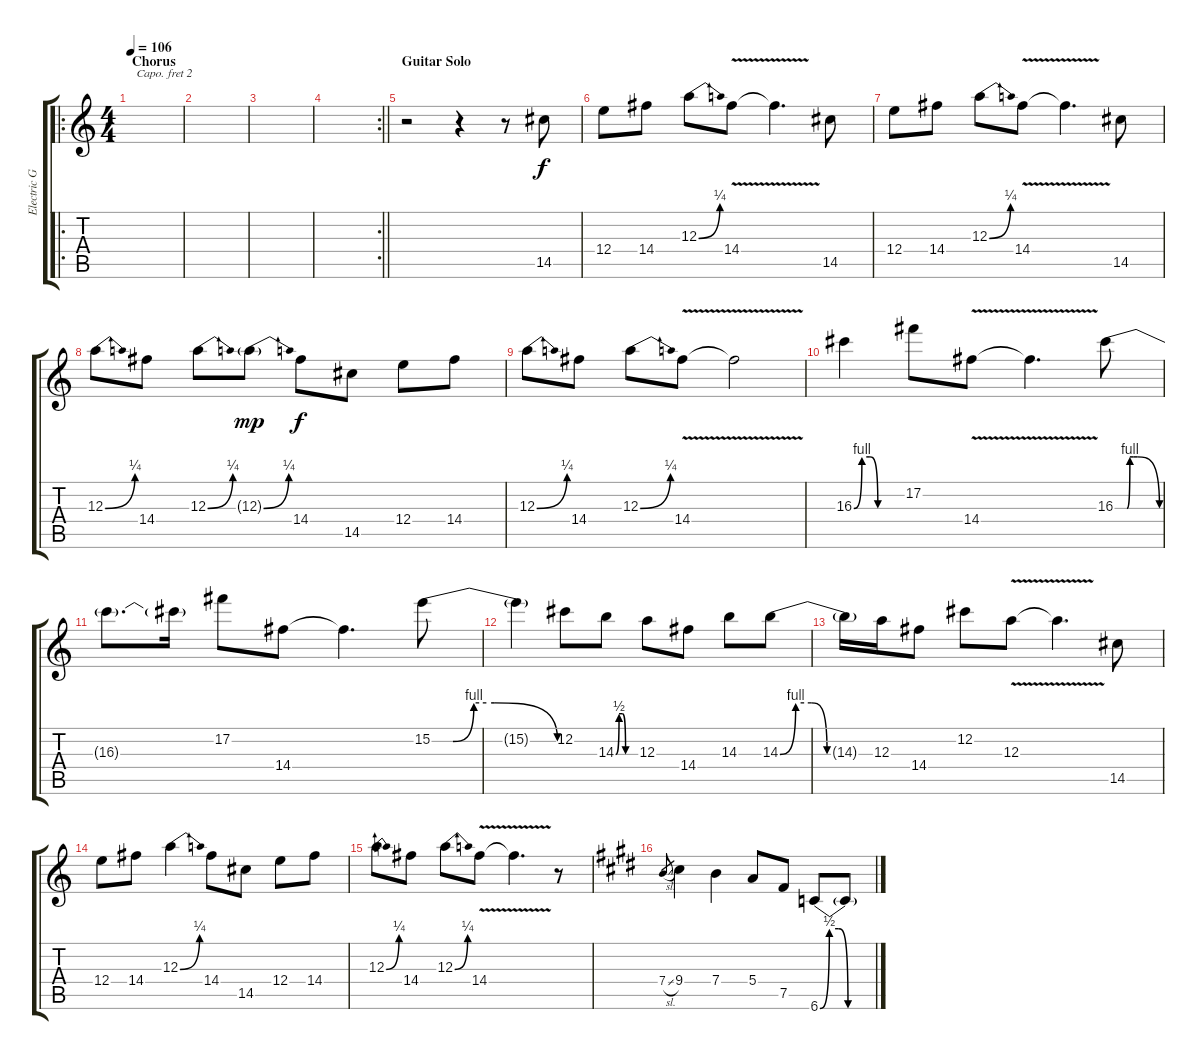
\track ("Electric Gtr." "Electric G") {instrument electricguitarclean}
\staff {score tabs}
\capo 2
\tuning (E4 B3 G3 D3 A2 E2) {hide}
\ro
\ts (4 4)
\section ("" "Chorus")
\tempo 106
\clef g2
\ks c
|
|
|
\rc 2
\barLineRight lightlight
|
\section ("" "Guitar Solo")
r.2 r.4 r.8 14.5.8 |
12.4.8 14.4.8 12.3{be (bend 0 0 60 1)}.8 14.4{v}.8 14.4{t}.4{d} 14.5.8 |
12.4.8 14.4.8 12.3{be (bend 0 0 60 1)}.8 14.4{v}.8 14.4{t}.4{d} 14.5.8 |
12.3{be (bend 0 0 60 1)}.8 14.4.8 12.3{be (bend 0 0 60 1)}.8 12.3{be (bend 0 0 60 1) g}.8{dy mp} 14.4.8{dy f} 14.5.8 12.4.8 14.4.8 |
12.3{be (bend 0 0 60 1)}.8 14.4.8 12.3{be (bend 0 0 60 1)}.8 14.4{v}.8 14.4{t}.2 |
16.3{be (custom 0 0 10 4 20 4 30 0 60 0)}.4 17.2.8 14.4{v}.8 14.4{t}.4{d} 16.3{be (custom 0 0 10 0 16 0 20 4 25 4 30 4 60 0)}.8 |
16.3{t}.8{d} 16.3{t}.16 17.2.8 14.4.8 14.4{t}.4{d} 15.2{be (custom 0 0 10 0 20 4 26 4 30 4 60 0)}.8 |
15.2{t}.4 12.2.8 14.3{be (custom 0 0 10 2 20 2 30 0 60 0)}.8 12.3.8 14.4.8 14.3.8 14.3{be (custom 0 0 10 4 20 4 30 0 60 0)}.8 |
14.3{t}.16 12.3.16 14.4.8 12.2.8 12.3{v}.8 12.3{t}.4{d} 14.5.8 |
12.4.8 14.4.8 12.3{be (bend 0 0 60 1)}.4 14.4.8 14.5.8 12.4.8 14.4.8 |
12.3{be (bend 0 0 60 1)}.8 14.4.8 12.3{be (bend 0 0 60 1)}.8 14.4{v}.8 14.4{t}.4{d} r.8 |
\ks e
7.4{sl}.8{gr} 9.4.4 7.4.4 5.4.8 7.5.8 6.6{be (custom 0 0 10 2 20 2 30 0 60 0)}.8 6.6{t}.8
